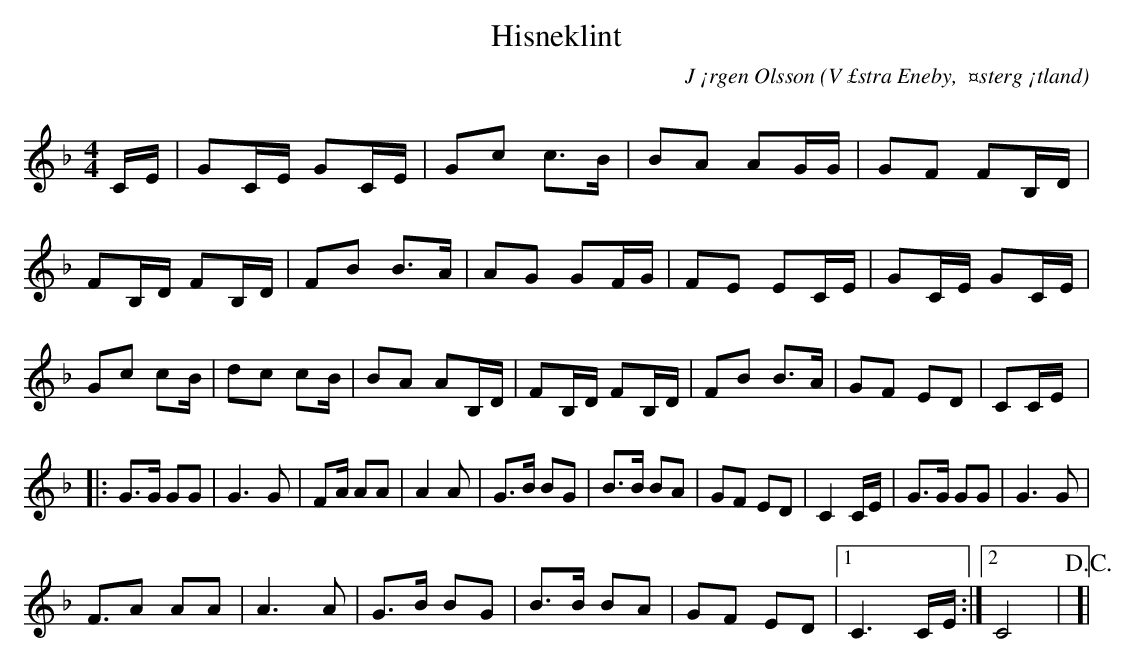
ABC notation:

X:1
T:Hisneklint
C:J ¡rgen Olsson
O:V £stra Eneby,  ¤sterg ¡tland
Q:88
M:4/4
L:1/8
K:Dm
C/2E/2|GC/2E/2 GC/2E/2|Gc c3/2B/2|BA AG/2G/2|GF FB,/2D/2|
FB,/2D/2 FB,/2D/2|FB B3/2A/2|AG GF/2G/2|FE EC/2E/2|GC/2E/2 GC/2E/2|
Gc cB/2|dc cB/2|BA AB,/2D/2|FB,/2D/2 FB,/2D/2|FB B3/2A/2|GF ED|C!FINE!C/2E/2|:
G3/2G/2 GG|G3 G|FA/2 AA|A2A|G3/2B/2 BG|B3/2B/2 BA|GF ED|C2 C/2E/2|G3/2G/2 GG|G3 G|
F3/2A AA|A3 A|G3/2B/2 BG|B3/2B/2 BA|GF ED|1 C3 C/2E/2:|2 C4|!D.C.!!FINE!]|
